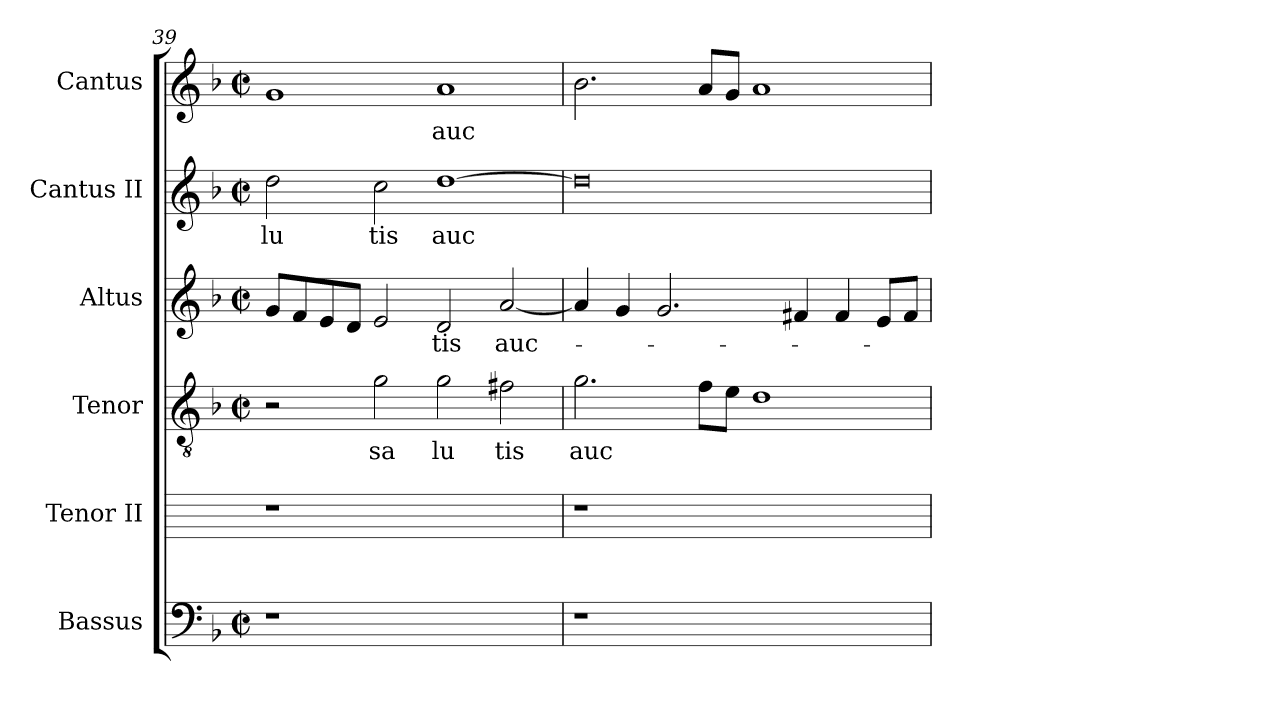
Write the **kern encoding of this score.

**kern	**kern	**kern	**text	**kern	**text	**kern	**text	**kern	**text
*part6	*part5	*part4	*part4	*part3	*part3	*part2	*part2	*part1	*part1
*staff6	*staff5	*staff4	*staff4	*staff3	*staff3	*staff2	*staff2	*staff1	*staff1
*I"Bassus	*I"Tenor II	*I"Tenor	*	*I"Altus	*	*I"Cantus II	*	*I"Cantus	*
*I'Bassus	*	*I'Tenor	*	*I'Altus	*	*I'Cantus II	*	*	*
*clefF4	*	*clefGv2	*	*clefG2	*	*clefG2	*	*clefG2	*
*k[b-]	*	*k[b-]	*	*k[b-]	*	*k[b-]	*	*k[b-]	*
*F:	*	*F:	*	*F:	*	*F:	*	*F:	*
*M2/2	*	*M2/2	*	*M2/2	*	*M2/2	*	*M2/2	*
*met(c|)	*	*met(c|)	*	*met(c|)	*	*met(c|)	*	*met(c|)	*
=39	=39	=39	=39	=39	=39	=39	=39	=39	=39
!	!	!	!	!	!	!	!LO:LY:b:cj	!	!
1r	1r	2r	.	8g/L	.	2dd\	lu	1g	.
.	.	.	.	8f/	.	.	.	.	.
.	.	.	.	8e/	.	.	.	.	.
.	.	.	.	8d/J	.	.	.	.	.
!	!	!	!LO:LY:b:cj	!	!	!	!LO:LY:b:cj	!	!
.	.	2g\	sa	2e/	.	2cc\	tis	.	.
!	!	!	!LO:LY:b:cj	!	!LO:LY:b:cj	!	!LO:LY:b:cj	!	!LO:LY:b:cj
1ryy	1ryy	2g\	lu	2d/	-tis	[>1dd	auc	1a	auc
!	!	!	!LO:LY:b:cj	!	!LO:LY:b	!	!	!	!
.	.	2f#X\	tis	[<2a/	auc-	.	.	.	.
=40	=40	=40	=40	=40	=40	=40	=40	=40	=40
!	!	!	!LO:LY:b	!	!	!	!	!	!
1r	1r	2.g\	auc	4a/]	.	0dd]	.	2.b-\	.
.	.	.	.	4g/	.	.	.	.	.
.	.	.	.	2.g/	.	.	.	.	.
.	.	8f\L	.	.	.	.	.	8a/L	.
.	.	8e\J	.	.	.	.	.	8g/J	.
1ryy	1ryy	1d	.	.	.	.	.	1a	.
.	.	.	.	4f#/	.	.	.	.	.
.	.	.	.	4f#/	.	.	.	.	.
.	.	.	.	8e/L	.	.	.	.	.
.	.	.	.	8f#/J	.	.	.	.	.
=	=	=	=	=	=	=	=	=	=
*-	*-	*-	*-	*-	*-	*-	*-	*-	*-
